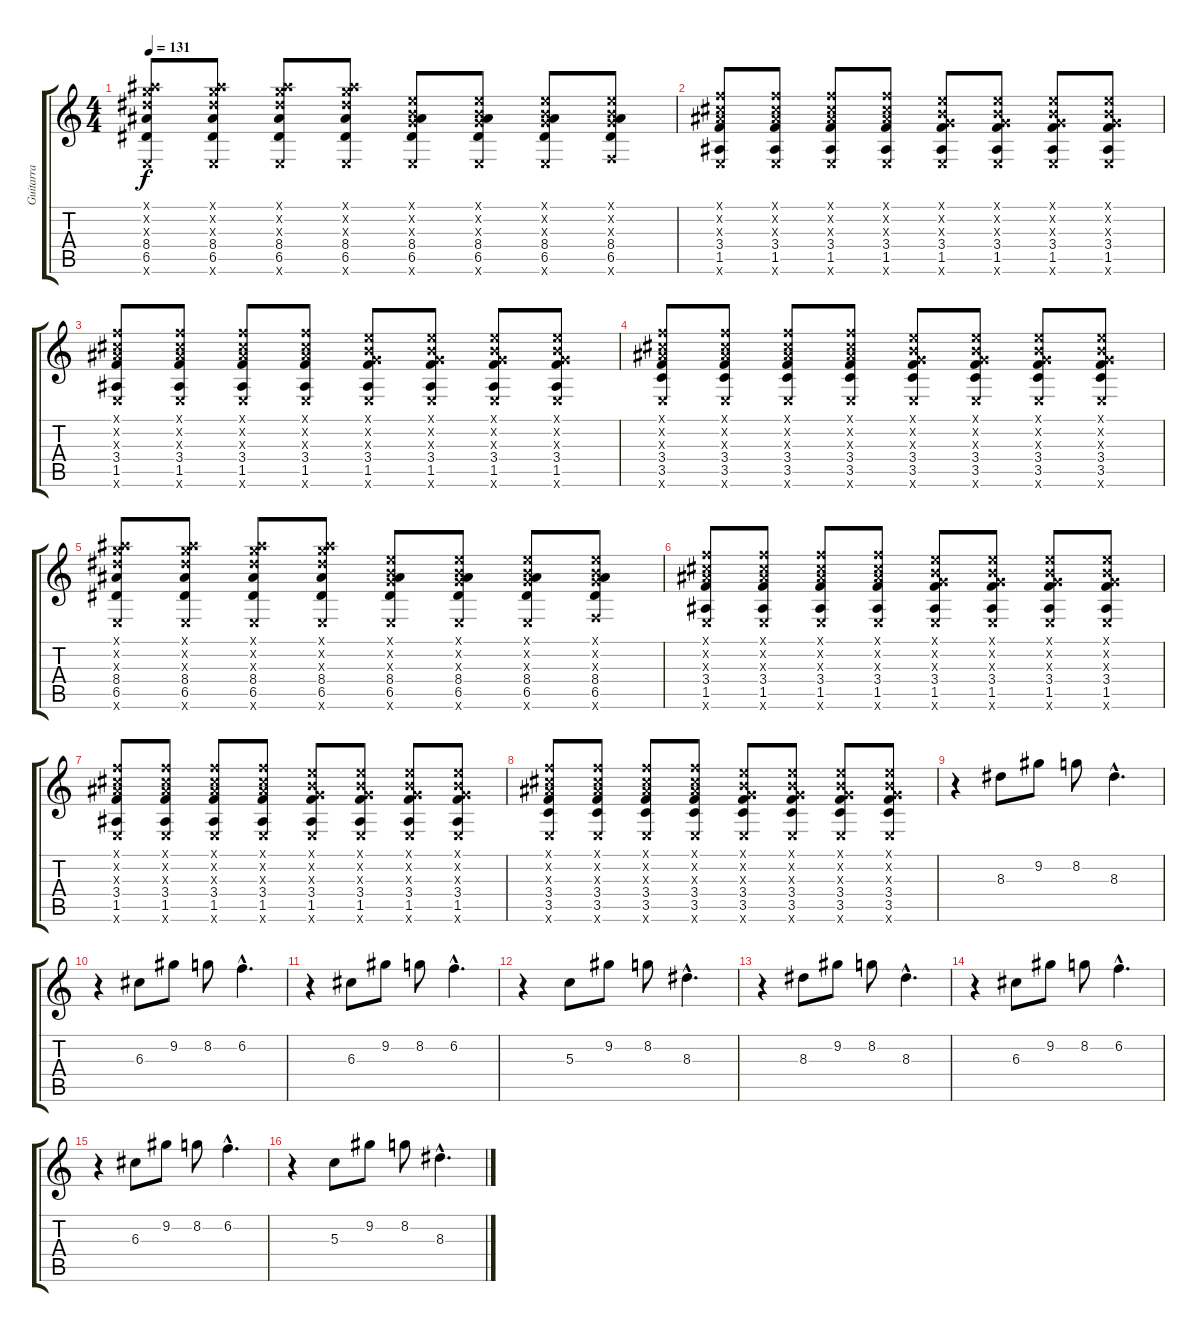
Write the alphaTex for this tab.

\track ("Guitarra" "Guitarra") {instrument overdrivenguitar}
\staff {score tabs}
\tuning (E4 B3 G3 D3 A2 E2) {hide}
\ts (4 4)
\tempo 131
\clef g2
\ks c
(6.1{x} 8.2{x} 8.3{x} 8.4 6.5 0.6{x}).8{dy f} (6.1{x} 8.2{x} 8.3{x} 8.4 6.5 0.6{x}).8 (6.1{x} 8.2{x} 8.3{x} 8.4 6.5 0.6{x}).8 (6.1{x} 8.2{x} 8.3{x} 8.4 6.5 0.6{x}).8 (0.1{x} 0.2{x} 0.3{x} 8.4 6.5 0.6{x}).8 (0.1{x} 0.2{x} 0.3{x} 8.4 6.5 0.6{x}).8 (0.1{x} 0.2{x} 0.3{x} 8.4 6.5 0.6{x}).8 (0.1{x} 0.2{x} 0.3{x} 8.4 6.5 1.6{x}).8 |
(1.1{x} 2.2{x} 3.3{x} 3.4 1.5 0.6{x}).8 (1.1{x} 2.2{x} 3.3{x} 3.4 1.5 0.6{x}).8 (1.1{x} 2.2{x} 3.3{x} 3.4 1.5 0.6{x}).8 (1.1{x} 2.2{x} 3.3{x} 3.4 1.5 0.6{x}).8 (0.1{x} 0.2{x} 0.3{x} 3.4 1.5 0.6{x}).8 (0.1{x} 0.2{x} 0.3{x} 3.4 1.5 0.6{x}).8 (0.1{x} 0.2{x} 0.3{x} 3.4 1.5 0.6{x}).8 (0.1{x} 0.2{x} 0.3{x} 3.4 1.5 0.6{x}).8 |
(1.1{x} 2.2{x} 3.3{x} 3.4 1.5 0.6{x}).8 (1.1{x} 2.2{x} 3.3{x} 3.4 1.5 0.6{x}).8 (1.1{x} 2.2{x} 3.3{x} 3.4 1.5 0.6{x}).8 (1.1{x} 2.2{x} 3.3{x} 3.4 1.5 0.6{x}).8 (0.1{x} 0.2{x} 0.3{x} 3.4 1.5 0.6{x}).8 (0.1{x} 0.2{x} 0.3{x} 3.4 1.5 0.6{x}).8 (0.1{x} 0.2{x} 0.3{x} 3.4 1.5 0.6{x}).8 (0.1{x} 0.2{x} 0.3{x} 3.4 1.5 0.6{x}).8 |
(1.1{x} 2.2{x} 3.3{x} 3.4 3.5 0.6{x}).8 (1.1{x} 2.2{x} 3.3{x} 3.4 3.5 0.6{x}).8 (1.1{x} 2.2{x} 3.3{x} 3.4 3.5 0.6{x}).8 (1.1{x} 2.2{x} 3.3{x} 3.4 3.5 0.6{x}).8 (0.1{x} 0.2{x} 0.3{x} 3.4 3.5 0.6{x}).8 (0.1{x} 0.2{x} 0.3{x} 3.4 3.5 0.6{x}).8 (0.1{x} 0.2{x} 0.3{x} 3.4 3.5 0.6{x}).8 (0.1{x} 0.2{x} 0.3{x} 3.4 3.5 0.6{x}).8 |
(6.1{x} 8.2{x} 8.3{x} 8.4 6.5 0.6{x}).8 (6.1{x} 8.2{x} 8.3{x} 8.4 6.5 0.6{x}).8 (6.1{x} 8.2{x} 8.3{x} 8.4 6.5 0.6{x}).8 (6.1{x} 8.2{x} 8.3{x} 8.4 6.5 0.6{x}).8 (0.1{x} 0.2{x} 0.3{x} 8.4 6.5 0.6{x}).8 (0.1{x} 0.2{x} 0.3{x} 8.4 6.5 0.6{x}).8 (0.1{x} 0.2{x} 0.3{x} 8.4 6.5 0.6{x}).8 (0.1{x} 0.2{x} 0.3{x} 8.4 6.5 1.6{x}).8 |
(1.1{x} 2.2{x} 3.3{x} 3.4 1.5 0.6{x}).8 (1.1{x} 2.2{x} 3.3{x} 3.4 1.5 0.6{x}).8 (1.1{x} 2.2{x} 3.3{x} 3.4 1.5 0.6{x}).8 (1.1{x} 2.2{x} 3.3{x} 3.4 1.5 0.6{x}).8 (0.1{x} 0.2{x} 0.3{x} 3.4 1.5 0.6{x}).8 (0.1{x} 0.2{x} 0.3{x} 3.4 1.5 0.6{x}).8 (0.1{x} 0.2{x} 0.3{x} 3.4 1.5 0.6{x}).8 (0.1{x} 0.2{x} 0.3{x} 3.4 1.5 0.6{x}).8 |
(1.1{x} 2.2{x} 3.3{x} 3.4 1.5 0.6{x}).8 (1.1{x} 2.2{x} 3.3{x} 3.4 1.5 0.6{x}).8 (1.1{x} 2.2{x} 3.3{x} 3.4 1.5 0.6{x}).8 (1.1{x} 2.2{x} 3.3{x} 3.4 1.5 0.6{x}).8 (0.1{x} 0.2{x} 0.3{x} 3.4 1.5 0.6{x}).8 (0.1{x} 0.2{x} 0.3{x} 3.4 1.5 0.6{x}).8 (0.1{x} 0.2{x} 0.3{x} 3.4 1.5 0.6{x}).8 (0.1{x} 0.2{x} 0.3{x} 3.4 1.5 0.6{x}).8 |
(1.1{x} 2.2{x} 3.3{x} 3.4 3.5 0.6{x}).8 (1.1{x} 2.2{x} 3.3{x} 3.4 3.5 0.6{x}).8 (1.1{x} 2.2{x} 3.3{x} 3.4 3.5 0.6{x}).8 (1.1{x} 2.2{x} 3.3{x} 3.4 3.5 0.6{x}).8 (0.1{x} 0.2{x} 0.3{x} 3.4 3.5 0.6{x}).8 (0.1{x} 0.2{x} 0.3{x} 3.4 3.5 0.6{x}).8 (0.1{x} 0.2{x} 0.3{x} 3.4 3.5 0.6{x}).8 (0.1{x} 0.2{x} 0.3{x} 3.4 3.5 0.6{x}).8 |
r.4 8.3.8 9.2.8 8.2.8 8.3{hac}.4{d} |
r.4 6.3.8 9.2.8 8.2.8 6.2{hac}.4{d} |
r.4 6.3.8 9.2.8 8.2.8 6.2{hac}.4{d} |
r.4 5.3.8 9.2.8 8.2.8 8.3{hac}.4{d} |
r.4 8.3.8 9.2.8 8.2.8 8.3{hac}.4{d} |
r.4 6.3.8 9.2.8 8.2.8 6.2{hac}.4{d} |
r.4 6.3.8 9.2.8 8.2.8 6.2{hac}.4{d} |
r.4 5.3.8 9.2.8 8.2.8 8.3{hac}.4{d}
